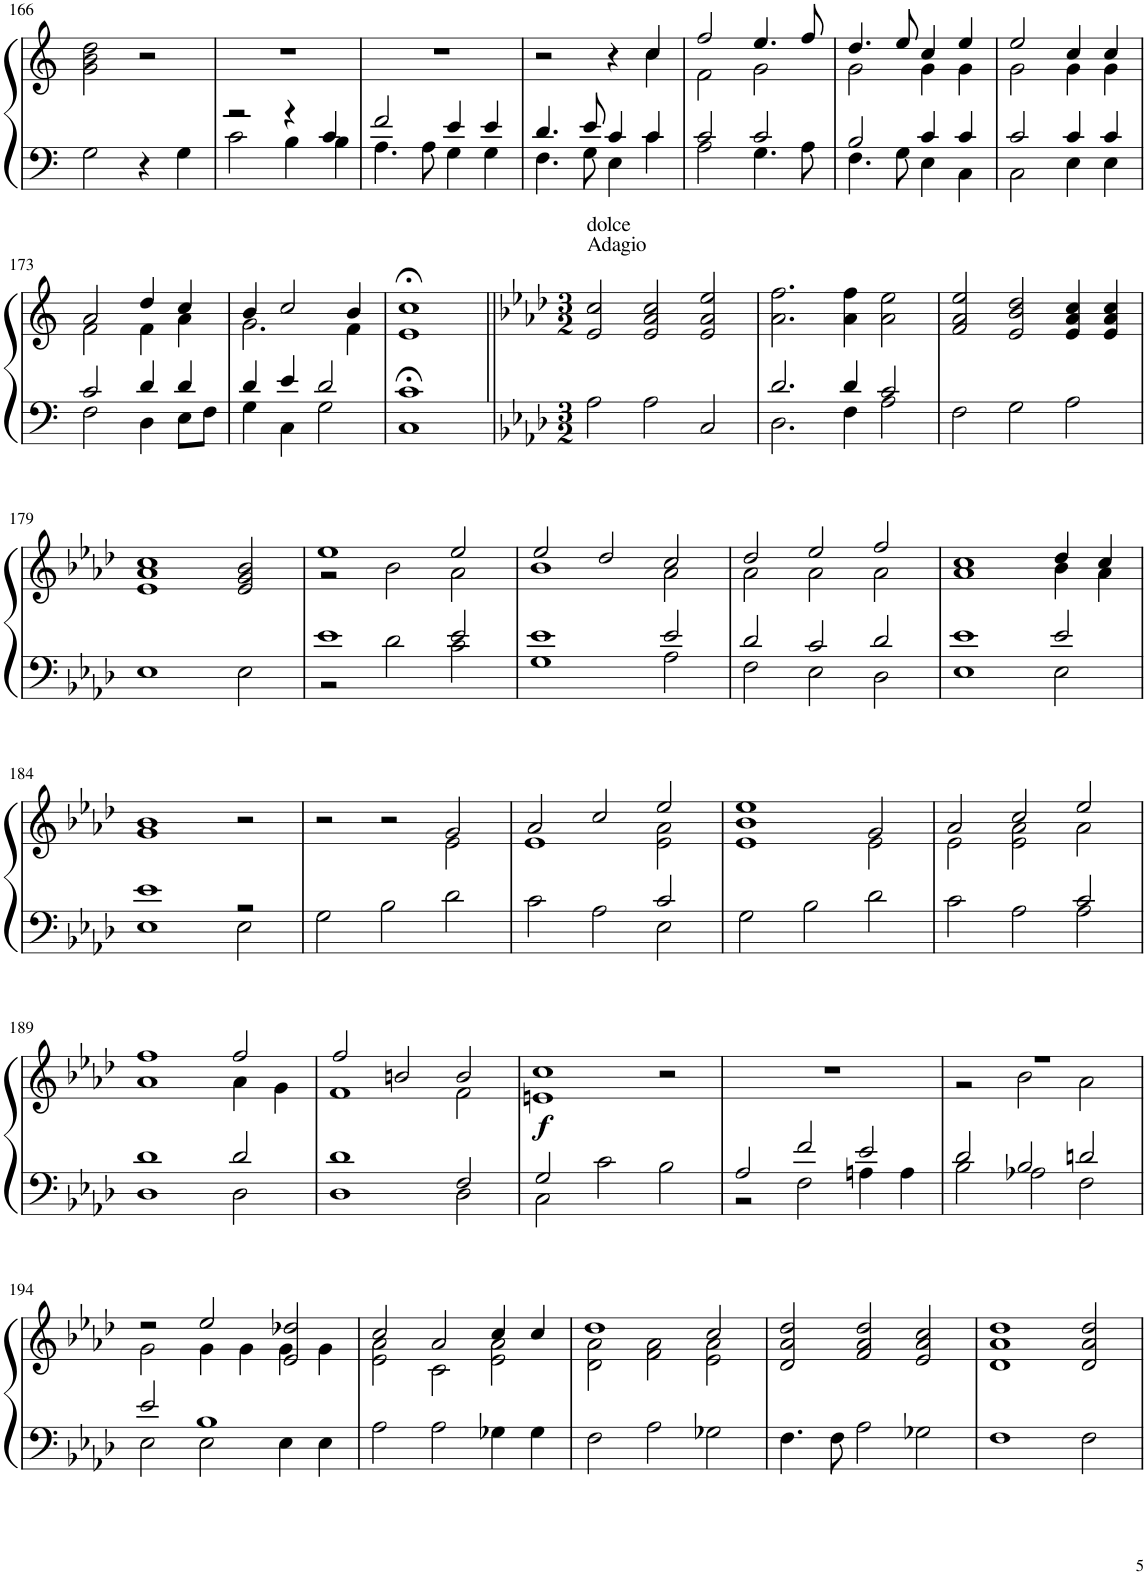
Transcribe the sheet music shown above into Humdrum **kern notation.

**kern	**kern	**dynam
*part1	*part1	*part1
*staff2	*staff1	*staff1/2
*I"[Organ [manuals]] (a)	*	*
!!LO:PB:g=z
*clefF4	*clefG2	*
*k[]	*k[]	*
*M2/2	*M2/2	*
*met(c|)	*met(c|)	*
=166	=166	=166
2G\	2g\ 2b\ 2dd\	.
4r	2r	.
4G\	.	.
=167	=167	=167
*^	*	*
2r	2c\	1r	.
4r	4B\	.	.
4c/	4B\	.	.
=168	=168	=168	=168
2f/	4.A\	1r	.
.	8A\	.	.
4e/	4G\	.	.
4e/	4G\	.	.
=169	=169	=169	=169
*	*	*^	*
4.d/	4.F\	2r	2ryy	.
8e/	8G\	.	.	.
4c/	4E\	4r	4ryy	.
4c/	4c\	4cc/	4cc\	.
=170	=170	=170	=170	=170
2c/	2A\	2ff/	2f\	.
2c/	4.G\	4.ee/	2g\	.
.	8A\	8ff/	.	.
=171	=171	=171	=171	=171
2B/	4.F\	4.dd/	2g\	.
.	8G\	8ee/	.	.
4c/	4E\	4cc/	4g\	.
4c/	4C\	4ee/	4g\	.
=172	=172	=172	=172	=172
2c/	2C\	2ee/	2g\	.
4c/	4E\	4cc/	4g\	.
4c/	4E\	4cc/	4g\	.
!!LO:LB:g=z	!!
=173	=173	=173	=173	=173
2c/	2F\	2a/	2f\	.
4d/	4D\	4dd/	4f\	.
4d/	8E\L	4cc/	4a\	.
.	8F\J	.	.	.
=174	=174	=174	=174	=174
4d/	4G\	4b/	2.g\	.
4e/	4C\	2cc/	.	.
2d/	2G\	.	.	.
.	.	4b/	4f\	.
*v	*v	*	*	*
=175	=175	=175	=175
1C;< 1c;<	1cc;<	1e	.
*	*v	*v	*
=176||	=176||	=176||
*k[b-e-a-d-]	*k[b-e-a-d-]	*
*A-:	*A-:	*
*M3/2	*M3/2	*
*	*^	*
!	!LO:TX:a:t=Adagio	!	!
!	!LO:TX:a:t=dolce	!	!
*	*v	*v	*
2A-\	2e-/ 2cc/	.
2A-\	2e-/ 2a-/ 2cc/	.
2C/	2e-/ 2a-/ 2ee-/	.
=177	=177	=177
*^	*	*
2.d-/	2.D-\	2.a-\ 2.ff\	.
4d-/	4F\	4a-\ 4ff\	.
2c/	2A-\	2a-\ 2ee-\	.
*v	*v	*	*
=178	=178	=178
2F\	2f/ 2a-/ 2ee-/	.
2G\	2e-/ 2b-/ 2dd-/	.
2A-\	4e-/ 4a-/ 4cc/	.
.	4e-/ 4a-/ 4cc/	.
!!LO:LB:g=z
=179	=179	=179
1E-	1e- 1a- 1cc	.
2E-\	2e-/ 2g/ 2b-/	.
=180	=180	=180
*^	*^	*
1e-	2r	1ee-	2r	.
.	2d-\	.	2b-\	.
2e-/	2c\	2ee-/	2a-\	.
=181	=181	=181	=181	=181
1e-	1G	2ee-/	1b-	.
.	.	2dd-/	.	.
2e-/	2A-\	2cc/	2a-\	.
=182	=182	=182	=182	=182
2d-/	2F\	2dd-/	2a-\	.
2c/	2E-\	2ee-/	2a-\	.
2d-/	2D-\	2ff/	2a-\	.
=183	=183	=183	=183	=183
1E- 1e-	1ryy	1cc	1a-	.
2e-/	2E-\	4dd-/	4b-\	.
.	.	4cc/	4a-\	.
*	*	*v	*v	*
!!LO:LB:g=z
=184	=184	=184	=184
1ryy	1E- 1e-	1g 1b-	.
2r	2E-\	2r	.
*v	*v	*	*
=185	=185	=185
*	*^	*
2G\	2r	1ryy	.
2B-\	2r	.	.
2d-\	2g/	2e-\	.
=186	=186	=186	=186
*^	*	*	*
1ryy	2c\	2a-/	1e-	.
.	2A-\	2cc/	.	.
2c/	2E-\	2ee-/	2e-\ 2a-\	.
*v	*v	*	*	*
=187	=187	=187	=187
2G\	1b- 1ee-	1e-	.
2B-\	.	.	.
2d-\	2g/	2e-\	.
=188	=188	=188	=188
*^	*	*	*
2c\	1ryy	2a-/	2e-\	.
2A-\	.	2cc/	2e-\ 2a-\	.
2c/	2A-\	2ee-/	2a-\	.
!!LO:LB:g=z	!!
=189	=189	=189	=189	=189
1D- 1d-	1ryy	1ff	1a-	.
2d-/	2D-\	2ff/	4a-\	.
.	.	.	4g\	.
=190	=190	=190	=190	=190
1D- 1d-	1ryy	2ff/	1f	.
.	.	2bn/	.	.
2F/	2D-\	2b/	2f\	.
=191	=191	=191	=191	=191
!	!	!	!	!LO:DY:b
*	*	*v	*v	*
2G/	2C\	1en 1cc	f
2c\	2ryy	.	.
2B-\	2ryy	2r	.
=192	=192	=192	=192
2A-/	2r	1.r	.
2f/	2F\	.	.
2e-/	4An\	.	.
.	4A\	.	.
=193	=193	=193	=193
*	*	*^	*
2d-/	2B-\	1.r	2r	.
2B-/	2A-X\	.	2b-\	.
2dn/	2F\	.	2a-\	.
!!LO:LB:g=z
=194	=194	=194	=194	=194
*	*	*	*^	*
2e-/	2E-\	2r	2g\	1ryy	.
1B-	2E-\	2ee-/	4g\	.	.
.	.	.	4g\	.	.
.	4E-\	2dd-X/	4g\	2e-/	.
.	4E-\	.	4g\	.	.
*v	*v	*	*	*	*
*	*	*v	*v	*
=195	=195	=195	=195
2A-\	2cc/	2e-\ 2a-\	.
2A-\	2a-/	2c\	.
4G-X\	4cc/	2e-\ 2a-\	.
4G-\	4cc/	.	.
=196	=196	=196	=196
2F\	1dd-	2d-\ 2a-\	.
2A-\	.	2f\ 2a-\	.
2G-X\	2cc/	2e-\ 2a-\	.
*	*v	*v	*
=197	=197	=197
4.F\	2d-/ 2a-/ 2dd-/	.
8F\	.	.
2A-\	2f/ 2a-/ 2dd-/	.
2G-X\	2e-/ 2a-/ 2cc/	.
=198	=198	=198
1F	1d- 1a- 1dd-	.
2F\	2d-/ 2a-/ 2dd-/	.
=	=	=
*-	*-	*-
